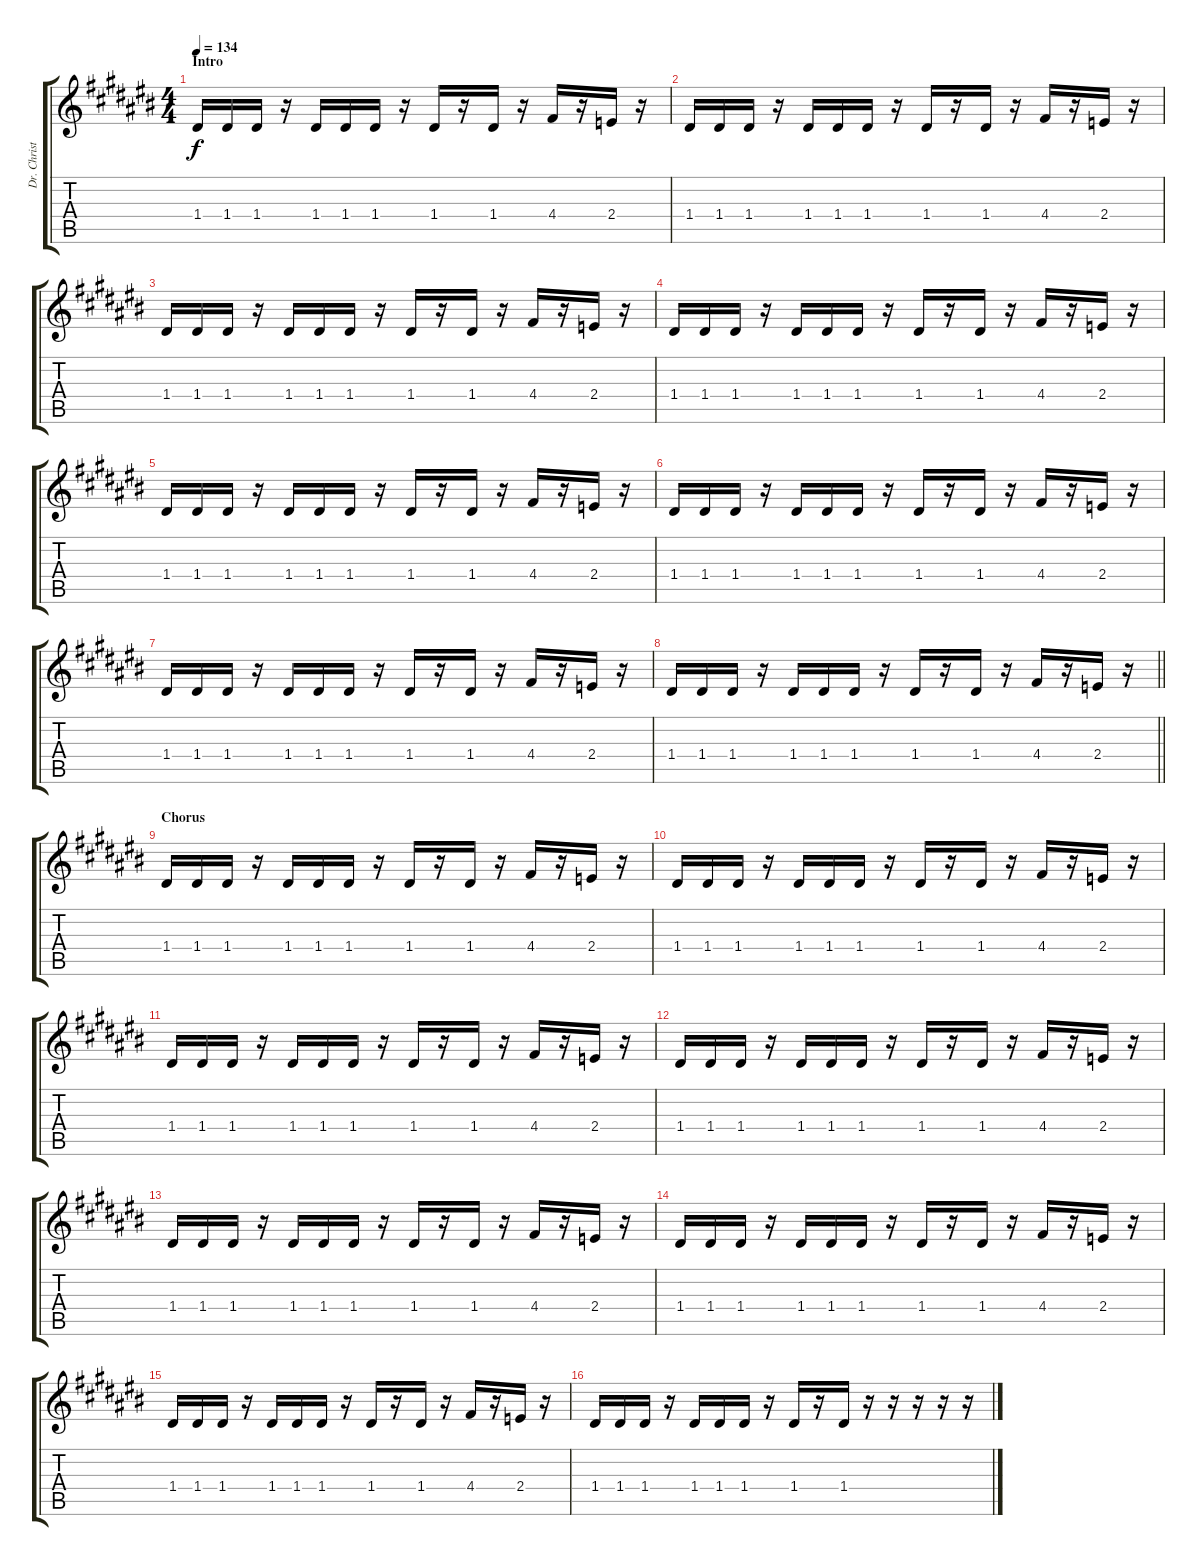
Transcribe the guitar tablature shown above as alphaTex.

\track ("Dr. Christian Lorenz - Keyboard II" "Dr. Christ") {instrument synthbass1}
\staff {score tabs}
\tuning (E4 B3 G3 D3 A2 D2) {hide}
\ts (4 4)
\section ("" "Intro")
\tempo 134
\clef g2
\ks c#
1.4.16{dy f instrument synthbass1} 1.4.16 1.4.16 r.16 1.4.16 1.4.16 1.4.16 r.16 1.4.16 r.16 1.4.16 r.16 4.4.16 r.16 2.4.16 r.16 |
1.4.16 1.4.16 1.4.16 r.16 1.4.16 1.4.16 1.4.16 r.16 1.4.16 r.16 1.4.16 r.16 4.4.16 r.16 2.4.16 r.16 |
1.4.16 1.4.16 1.4.16 r.16 1.4.16 1.4.16 1.4.16 r.16 1.4.16 r.16 1.4.16 r.16 4.4.16 r.16 2.4.16 r.16 |
1.4.16 1.4.16 1.4.16 r.16 1.4.16 1.4.16 1.4.16 r.16 1.4.16 r.16 1.4.16 r.16 4.4.16 r.16 2.4.16 r.16 |
1.4.16 1.4.16 1.4.16 r.16 1.4.16 1.4.16 1.4.16 r.16 1.4.16 r.16 1.4.16 r.16 4.4.16 r.16 2.4.16 r.16 |
1.4.16 1.4.16 1.4.16 r.16 1.4.16 1.4.16 1.4.16 r.16 1.4.16 r.16 1.4.16 r.16 4.4.16 r.16 2.4.16 r.16 |
1.4.16 1.4.16 1.4.16 r.16 1.4.16 1.4.16 1.4.16 r.16 1.4.16 r.16 1.4.16 r.16 4.4.16 r.16 2.4.16 r.16 |
\barLineRight lightlight
1.4.16 1.4.16 1.4.16 r.16 1.4.16 1.4.16 1.4.16 r.16 1.4.16 r.16 1.4.16 r.16 4.4.16 r.16 2.4.16 r.16 |
\section ("" "Chorus")
1.4.16 1.4.16 1.4.16 r.16 1.4.16 1.4.16 1.4.16 r.16 1.4.16 r.16 1.4.16 r.16 4.4.16 r.16 2.4.16 r.16 |
1.4.16 1.4.16 1.4.16 r.16 1.4.16 1.4.16 1.4.16 r.16 1.4.16 r.16 1.4.16 r.16 4.4.16 r.16 2.4.16 r.16 |
1.4.16 1.4.16 1.4.16 r.16 1.4.16 1.4.16 1.4.16 r.16 1.4.16 r.16 1.4.16 r.16 4.4.16 r.16 2.4.16 r.16 |
1.4.16 1.4.16 1.4.16 r.16 1.4.16 1.4.16 1.4.16 r.16 1.4.16 r.16 1.4.16 r.16 4.4.16 r.16 2.4.16 r.16 |
1.4.16 1.4.16 1.4.16 r.16 1.4.16 1.4.16 1.4.16 r.16 1.4.16 r.16 1.4.16 r.16 4.4.16 r.16 2.4.16 r.16 |
1.4.16 1.4.16 1.4.16 r.16 1.4.16 1.4.16 1.4.16 r.16 1.4.16 r.16 1.4.16 r.16 4.4.16 r.16 2.4.16 r.16 |
1.4.16 1.4.16 1.4.16 r.16 1.4.16 1.4.16 1.4.16 r.16 1.4.16 r.16 1.4.16 r.16 4.4.16 r.16 2.4.16 r.16 |
1.4.16 1.4.16 1.4.16 r.16 1.4.16 1.4.16 1.4.16 r.16 1.4.16 r.16 1.4.16 r.16 r.16 r.16 r.16 r.16
